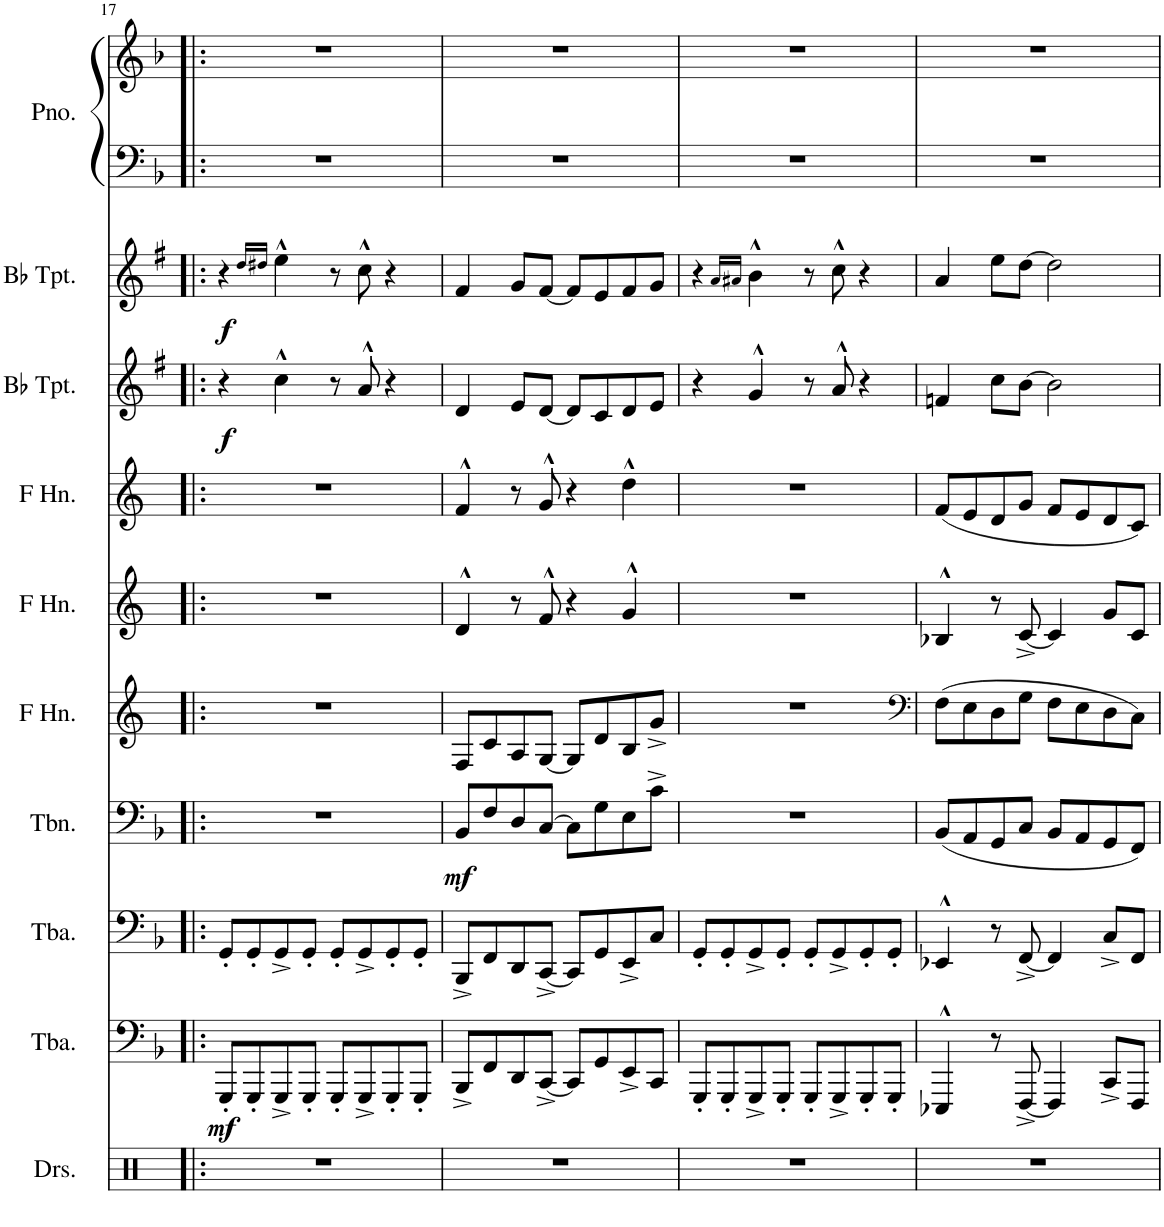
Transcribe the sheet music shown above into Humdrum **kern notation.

**kern	**kern	**dynam	**kern	**kern	**dynam	**kern	**kern	**kern	**kern	**dynam	**kern	**dynam	**kern	**kern
*part10	*part9	*part9	*part8	*part7	*part7	*part6	*part5	*part4	*part3	*part3	*part2	*part2	*part1	*part1
*staff11	*staff10	*staff10	*staff9	*staff8	*staff8	*staff7	*staff6	*staff5	*staff4	*staff4	*staff3	*staff3	*staff2	*staff1
*I"Drumset	*I"Tuba	*	*I"Tuba	*I"Trombone	*	*I"Horn in F	*I"Horn in F	*I"Horn in F	*I"Bb Trumpet	*	*I"Bb Trumpet	*	*I"Piano	*
*I'Drs.	*I'Tba.	*	*I'Tba.	*I'Tbn.	*	*	*	*	*I'Bb Tpt.	*	*I'Bb Tpt.	*	*I'Pno.	*
!!LO:PB:g=z
*clefX	*clefF4	*	*clefF4	*clefF4	*	*clefG2	*clefG2	*clefG2	*clefG2	*	*clefG2	*	*clefF4	*clefG2
*	*	*	*	*	*	*Trd4c7	*Trd4c7	*Trd4c7	*Trd1c2	*	*Trd1c2	*	*	*
*k[]	*k[b-]	*	*k[b-]	*k[b-]	*	*k[]	*k[]	*k[]	*k[f#]	*	*k[f#]	*	*k[b-]	*k[b-]
*M4/4	*M4/4	*	*M4/4	*M4/4	*	*M4/4	*M4/4	*M4/4	*M4/4	*	*M4/4	*	*M4/4	*M4/4
=17!|:	=17!|:	=17!|:	=17!|:	=17!|:	=17!|:	=17!|:	=17!|:	=17!|:	=17!|:	=17!|:	=17!|:	=17!|:	=17!|:	=17!|:
!	!	!LO:DY:b	!	!	!	!	!	!	!	!LO:DY:b	!	!LO:DY:b	!	!
1r	8GGG'/L	mf	8GG'/L	1r	.	1r	1r	1r	4r	f	4r	f	1r	1r
.	8GGG'/	.	8GG'/	.	.	.	.	.	.	.	.	.	.	.
.	.	.	.	.	.	.	.	.	.	.	16qdd/LL	.	.	.
.	.	.	.	.	.	.	.	.	.	.	16qdd#X/JJ	.	.	.
.	8GGG^/	.	8GG^/	.	.	.	.	.	4cc^^\	.	4ee^^\	.	.	.
.	8GGG'/J	.	8GG'/J	.	.	.	.	.	.	.	.	.	.	.
.	8GGG'/L	.	8GG'/L	.	.	.	.	.	8r	.	8r	.	.	.
.	8GGG^/	.	8GG^/	.	.	.	.	.	8a^^/	.	8cc^^\	.	.	.
.	8GGG'/	.	8GG'/	.	.	.	.	.	4r	.	4r	.	.	.
.	8GGG'/J	.	8GG'/J	.	.	.	.	.	.	.	.	.	.	.
=18	=18	=18	=18	=18	=18	=18	=18	=18	=18	=18	=18	=18	=18	=18
!	!	!	!	!	!LO:DY:b	!	!	!	!	!	!	!	!	!
1r	8BBB-^/L	.	8BBB-^/L	8BB-/L	mf	8F/L	4d^^/	4f^^/	4d/	.	4f#/	.	1r	1r
.	8FF/	.	8FF/	8F/	.	8c/	.	.	.	.	.	.	.	.
.	8DD/	.	8DD/	8D/	.	8A/	8r	8r	8e/L	.	8g/L	.	.	.
.	[8CC^/J	.	[8CC^/J	[8C/J	.	[8G/J	8f^^/	8g^^/	[8d/J	.	[8f#/J	.	.	.
.	8CC/L]	.	8CC/L]	8C\L]	.	8G/L]	4r	4r	8d/L]	.	8f#/L]	.	.	.
.	8GG/	.	8GG/	8G\	.	8d/	.	.	8c/	.	8e/	.	.	.
.	8EE^/	.	8EE^/	8E\	.	8B/	4g^^/	4dd^^\	8d/	.	8f#/	.	.	.
.	8CC/J	.	8C/J	8c^\J	.	8g^/J	.	.	8e/J	.	8g/J	.	.	.
=19	=19	=19	=19	=19	=19	=19	=19	=19	=19	=19	=19	=19	=19	=19
1r	8GGG'/L	.	8GG'/L	1r	.	1r	1r	1r	4r	.	4r	.	1r	1r
.	8GGG'/	.	8GG'/	.	.	.	.	.	.	.	.	.	.	.
.	.	.	.	.	.	.	.	.	.	.	16qa/LL	.	.	.
.	.	.	.	.	.	.	.	.	.	.	16qa#X/JJ	.	.	.
.	8GGG^/	.	8GG^/	.	.	.	.	.	4g^^/	.	4b^^\	.	.	.
.	8GGG'/J	.	8GG'/J	.	.	.	.	.	.	.	.	.	.	.
.	8GGG'/L	.	8GG'/L	.	.	.	.	.	8r	.	8r	.	.	.
.	8GGG^/	.	8GG^/	.	.	.	.	.	8a^^/	.	8cc^^\	.	.	.
.	8GGG'/	.	8GG'/	.	.	.	.	.	4r	.	4r	.	.	.
.	8GGG'/J	.	8GG'/J	.	.	.	.	.	.	.	.	.	.	.
=20	=20	=20	=20	=20	=20	=20	=20	=20	=20	=20	=20	=20	=20	=20
*	*	*	*	*	*	*clefF4	*	*	*	*	*	*	*	*
1r	4EEE-X^^/	.	4EE-X^^/	(8BB-/L	.	(8F\L	4B-X^^/	(8f/L	4fn/	.	4a/	.	1r	1r
.	.	.	.	8AA/	.	8E\	.	8e/	.	.	.	.	.	.
.	8r	.	8r	8GG/	.	8D\	8r	8d/	8cc\L	.	8ee\L	.	.	.
.	[8FFF^/	.	[8FF^/	8C/J	.	8G\J	[8c^/	8g/J	[8b\J	.	[8dd\J	.	.	.
.	4FFF/]	.	4FF/]	8BB-/L	.	8F\L	4c/]	8f/L	2b\]	.	2dd\]	.	.	.
.	.	.	.	8AA/	.	8E\	.	8e/	.	.	.	.	.	.
.	8CC^/L	.	8C^/L	8GG/	.	8D\	8g/L	8d/	.	.	.	.	.	.
.	8FFF/J	.	8FF/J	8FF/J)	.	8C\J)	8c/J	8c/J)	.	.	.	.	.	.
=	=	=	=	=	=	=	=	=	=	=	=	=	=	=
*-	*-	*-	*-	*-	*-	*-	*-	*-	*-	*-	*-	*-	*-	*-
